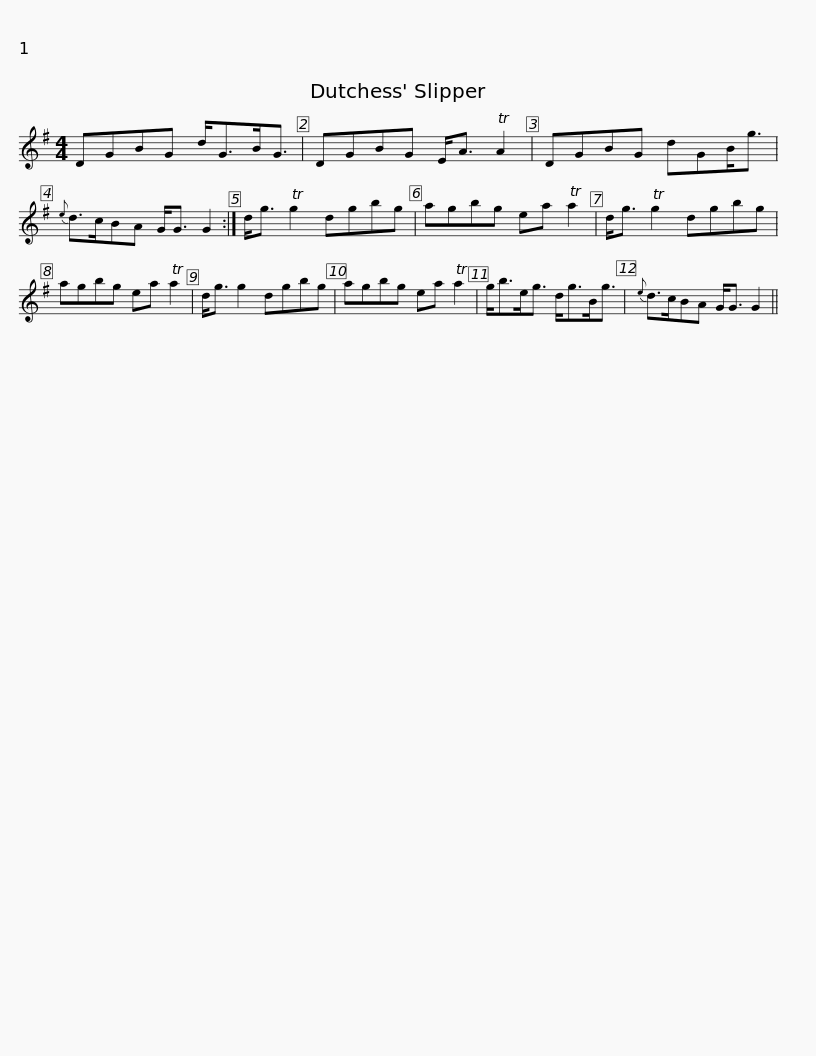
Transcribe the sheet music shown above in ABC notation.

X:1
L:1/8
M:4/4
I:linebreak $
K:G
V:1 treble
V:1
 DGBG d<GB<G | DGBG E<A TA2 | DGBG dGB<g |{e} d>cBA G<G G2 :| d<g Tg2 dgbg |$ %5
 agbg ea Ta2 | d<g Tg2 dgbg | agbg ea Ta2 | d<g g2 dgbg | agbg ea Ta2 |$ %10
 g<be<g d<gB<g |{e} d>cBA G<G G2 || %12
